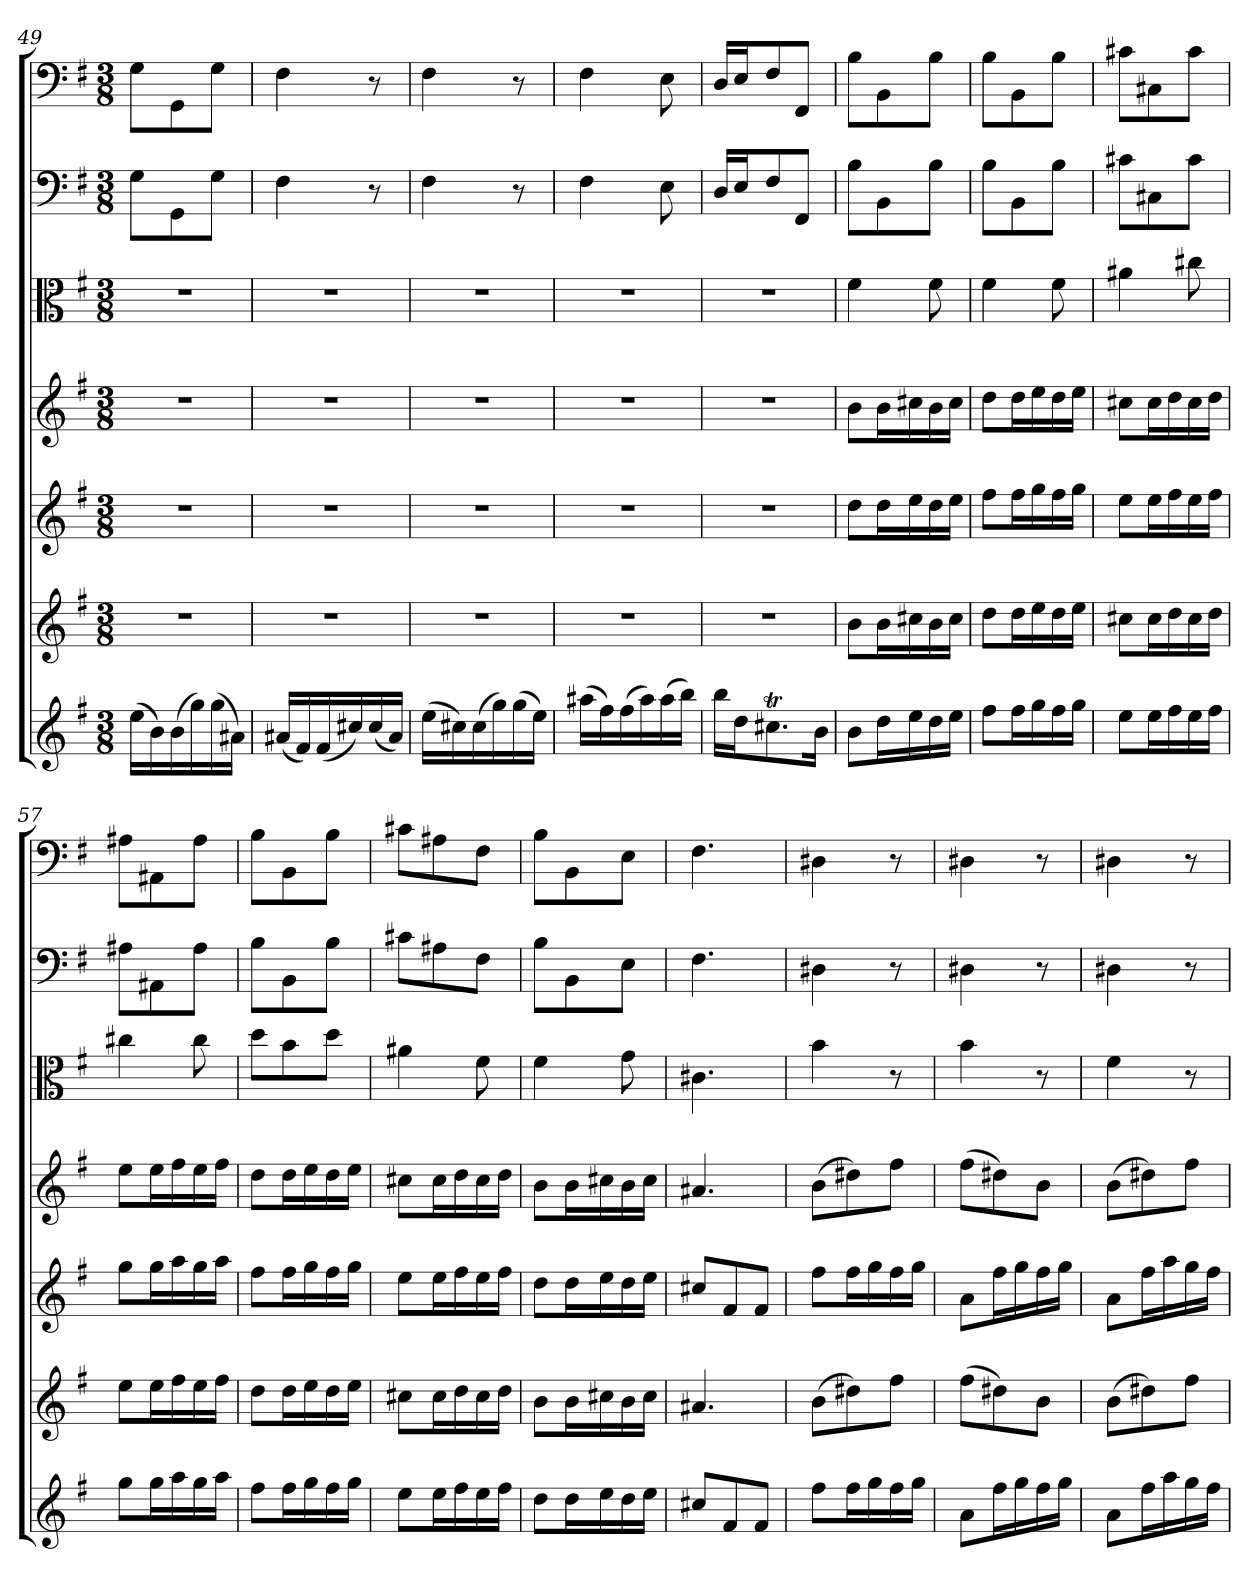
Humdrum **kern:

**kern	**kern	**kern	**kern	**kern	**kern	**kern
*part7	*part6	*part5	*part4	*part3	*part2	*part1
*staff7	*staff6	*staff5	*staff4	*staff3	*staff2	*staff1
*clefG2	*clefG2	*clefG2	*clefG2	*clefC3	*clefF4	*clefF4
*k[f#]	*k[f#]	*k[f#]	*k[f#]	*k[f#]	*k[f#]	*k[f#]
*e:	*e:	*e:	*e:	*e:	*e:	*e:
*M3/8	*M3/8	*M3/8	*M3/8	*M3/8	*M3/8	*M3/8
=49	=49	=49	=49	=49	=49	=49
(16ee\LL	4.r	4.r	4.r	4.r	8G\L	8G\L
16b\)	.	.	.	.	.	.
(16b\	.	.	.	.	8GG\	8GG\
16gg\)	.	.	.	.	.	.
(16gg\	.	.	.	.	8G\J	8G\J
16a#X\JJ)	.	.	.	.	.	.
=50	=50	=50	=50	=50	=50	=50
(16a#X/LL	4.r	4.r	4.r	4.r	4F#\	4F#\
16f#/)	.	.	.	.	.	.
(16f#/	.	.	.	.	.	.
16cc#X/)	.	.	.	.	.	.
(16cc#/	.	.	.	.	8r	8r
16a#/JJ)	.	.	.	.	.	.
=51	=51	=51	=51	=51	=51	=51
(16ee\LL	4.r	4.r	4.r	4.r	4F#\	4F#\
16cc#X\)	.	.	.	.	.	.
(16cc#\	.	.	.	.	.	.
16gg\)	.	.	.	.	.	.
(16gg\	.	.	.	.	8r	8r
16ee\JJ)	.	.	.	.	.	.
=52	=52	=52	=52	=52	=52	=52
(16aa#X\LL	4.r	4.r	4.r	4.r	4F#\	4F#\
16ff#\)	.	.	.	.	.	.
(16ff#\	.	.	.	.	.	.
16aa#\)	.	.	.	.	.	.
(16aa#\	.	.	.	.	8E\	8E\
16bb\JJ)	.	.	.	.	.	.
=53	=53	=53	=53	=53	=53	=53
16bb\LL	4.r	4.r	4.r	4.r	16D/LL	16D/LL
16dd\J	.	.	.	.	16E/J	16E/J
8.cc#Xt\	.	.	.	.	8F#/	8F#/
.	.	.	.	.	8FF#/J	8FF#/J
16b\Jk	.	.	.	.	.	.
=54	=54	=54	=54	=54	=54	=54
8b\L	8b\L	8dd\L	8b\L	4f#\	8B\L	8B\L
16dd\L	16b\L	16dd\L	16b\L	.	8BB\	8BB\
16ee\	16cc#X\	16ee\	16cc#X\	.	.	.
16dd\	16b\	16dd\	16b\	8f#\	8B\J	8B\J
16ee\JJ	16cc#\JJ	16ee\JJ	16cc#\JJ	.	.	.
=55	=55	=55	=55	=55	=55	=55
8ff#\L	8dd\L	8ff#\L	8dd\L	4f#\	8B\L	8B\L
16ff#\L	16dd\L	16ff#\L	16dd\L	.	8BB\	8BB\
16gg\	16ee\	16gg\	16ee\	.	.	.
16ff#\	16dd\	16ff#\	16dd\	8f#\	8B\J	8B\J
16gg\JJ	16ee\JJ	16gg\JJ	16ee\JJ	.	.	.
=56	=56	=56	=56	=56	=56	=56
8ee\L	8cc#X\L	8ee\L	8cc#X\L	4a#X\	8c#X\L	8c#X\L
16ee\L	16cc#\L	16ee\L	16cc#\L	.	8C#X\	8C#X\
16ff#\	16dd\	16ff#\	16dd\	.	.	.
16ee\	16cc#\	16ee\	16cc#\	8cc#X\	8c#\J	8c#\J
16ff#\JJ	16dd\JJ	16ff#\JJ	16dd\JJ	.	.	.
=57	=57	=57	=57	=57	=57	=57
8gg\L	8ee\L	8gg\L	8ee\L	4cc#X\	8A#X\L	8A#X\L
16gg\L	16ee\L	16gg\L	16ee\L	.	8AA#X\	8AA#X\
16aa\	16ff#\	16aa\	16ff#\	.	.	.
16gg\	16ee\	16gg\	16ee\	8cc#\	8A#\J	8A#\J
16aa\JJ	16ff#\JJ	16aa\JJ	16ff#\JJ	.	.	.
=58	=58	=58	=58	=58	=58	=58
8ff#\L	8dd\L	8ff#\L	8dd\L	8dd\L	8B\L	8B\L
16ff#\L	16dd\L	16ff#\L	16dd\L	8b\	8BB\	8BB\
16gg\	16ee\	16gg\	16ee\	.	.	.
16ff#\	16dd\	16ff#\	16dd\	8dd\J	8B\J	8B\J
16gg\JJ	16ee\JJ	16gg\JJ	16ee\JJ	.	.	.
=59	=59	=59	=59	=59	=59	=59
8ee\L	8cc#X\L	8ee\L	8cc#X\L	4a#X\	8c#X\L	8c#X\L
16ee\L	16cc#\L	16ee\L	16cc#\L	.	8A#X\	8A#X\
16ff#\	16dd\	16ff#\	16dd\	.	.	.
16ee\	16cc#\	16ee\	16cc#\	8f#\	8F#\J	8F#\J
16ff#\JJ	16dd\JJ	16ff#\JJ	16dd\JJ	.	.	.
=60	=60	=60	=60	=60	=60	=60
8dd\L	8b\L	8dd\L	8b\L	4f#\	8B\L	8B\L
16dd\L	16b\L	16dd\L	16b\L	.	8BB\	8BB\
16ee\	16cc#X\	16ee\	16cc#X\	.	.	.
16dd\	16b\	16dd\	16b\	8g\	8E\J	8E\J
16ee\JJ	16cc#\JJ	16ee\JJ	16cc#\JJ	.	.	.
=61	=61	=61	=61	=61	=61	=61
8cc#X/L	4.a#X/	8cc#X/L	4.a#X/	4.c#X\	4.F#\	4.F#\
8f#/	.	8f#/	.	.	.	.
8f#/J	.	8f#/J	.	.	.	.
=62	=62	=62	=62	=62	=62	=62
8ff#\L	(8b\L	8ff#\L	(8b\L	4b\	4D#X\	4D#X\
16ff#\L	8dd#X\)	16ff#\L	8dd#X\)	.	.	.
16gg\	.	16gg\	.	.	.	.
16ff#\	8ff#\J	16ff#\	8ff#\J	8r	8r	8r
16gg\JJ	.	16gg\JJ	.	.	.	.
=63	=63	=63	=63	=63	=63	=63
8a\L	(8ff#\L	8a\L	(8ff#\L	4b\	4D#X\	4D#X\
16ff#\L	8dd#X\)	16ff#\L	8dd#X\)	.	.	.
16gg\	.	16gg\	.	.	.	.
16ff#\	8b\J	16ff#\	8b\J	8r	8r	8r
16gg\JJ	.	16gg\JJ	.	.	.	.
=64	=64	=64	=64	=64	=64	=64
8a\L	(8b\L	8a\L	(8b\L	4f#\	4D#X\	4D#X\
16ff#\L	8dd#X\)	16ff#\L	8dd#X\)	.	.	.
16aa\	.	16aa\	.	.	.	.
16gg\	8ff#\J	16gg\	8ff#\J	8r	8r	8r
16ff#\JJ	.	16ff#\JJ	.	.	.	.
=	=	=	=	=	=	=
*-	*-	*-	*-	*-	*-	*-
